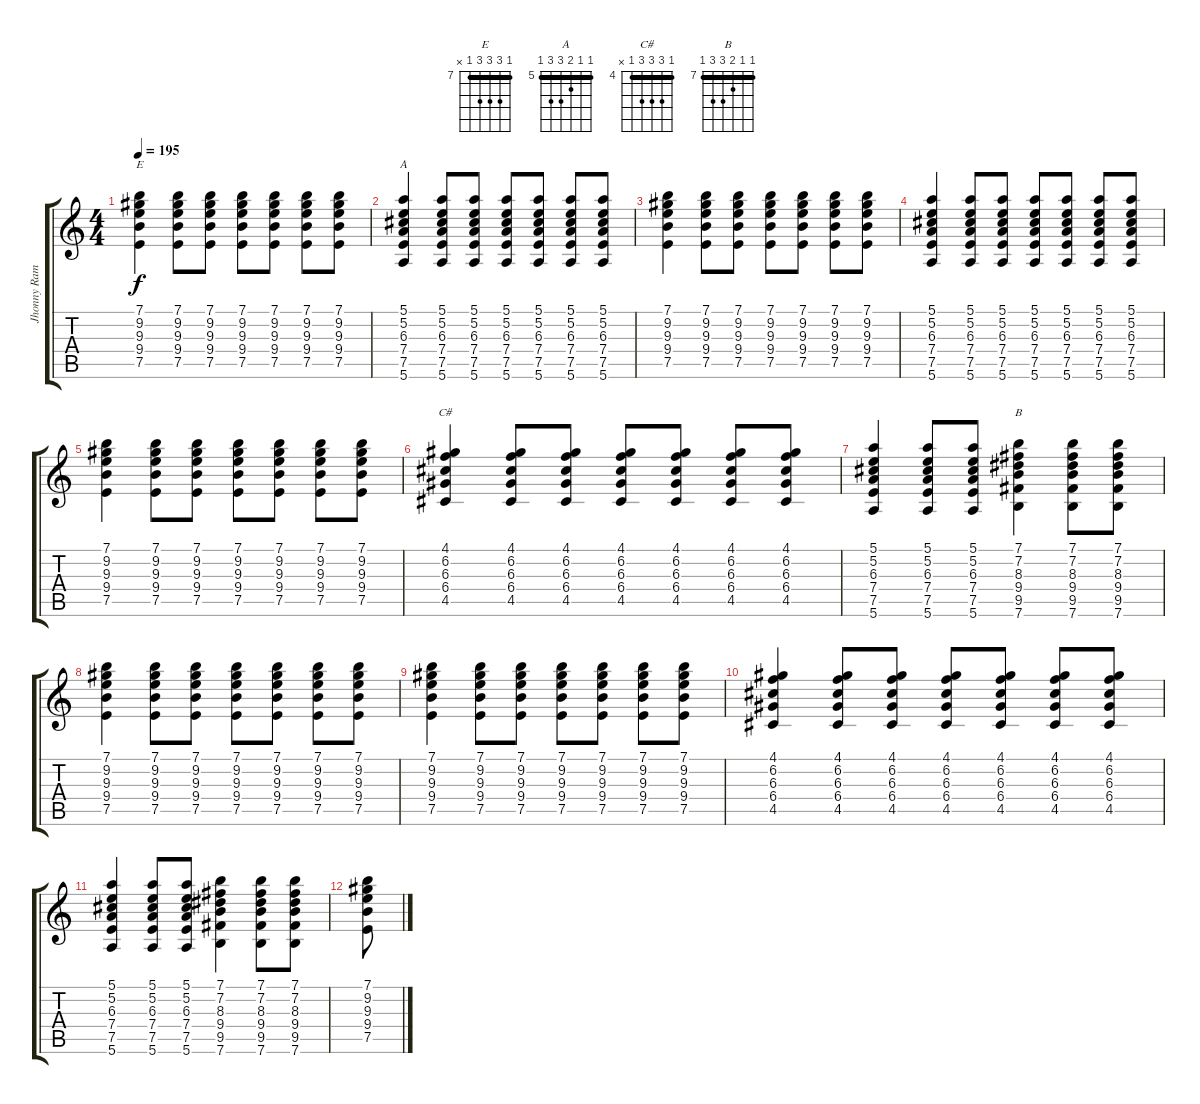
\track ("Jhonny Ramone" "Jhonny Ram") {instrument distortionguitar}
\staff {score tabs}
\tuning (E4 B3 G3 D3 A2 E2) {hide}
\chord ("E" 7 9 9 9 7 x) {firstfret 7 barre 7}
\chord ("A" 5 5 6 7 7 5) {firstfret 5 barre 5}
\chord ("C#" 4 6 6 6 4 x) {firstfret 4 barre 4}
\chord ("B" 7 7 8 9 9 7) {firstfret 7 barre 7}
\ts (4 4)
\tempo 195
\clef g2
\ks c
(7.1 9.2 9.3 9.4 7.5).4{ch "E" dy f} (7.1 9.2 9.3 9.4 7.5).8 (7.1 9.2 9.3 9.4 7.5).8 (7.1 9.2 9.3 9.4 7.5).8 (7.1 9.2 9.3 9.4 7.5).8 (7.1 9.2 9.3 9.4 7.5).8 (7.1 9.2 9.3 9.4 7.5).8 |
(5.1 5.2 6.3 7.4 7.5 5.6).4{ch "A"} (5.1 5.2 6.3 7.4 7.5 5.6).8 (5.1 5.2 6.3 7.4 7.5 5.6).8 (5.1 5.2 6.3 7.4 7.5 5.6).8 (5.1 5.2 6.3 7.4 7.5 5.6).8 (5.1 5.2 6.3 7.4 7.5 5.6).8 (5.1 5.2 6.3 7.4 7.5 5.6).8 |
(7.1 9.2 9.3 9.4 7.5).4 (7.1 9.2 9.3 9.4 7.5).8 (7.1 9.2 9.3 9.4 7.5).8 (7.1 9.2 9.3 9.4 7.5).8 (7.1 9.2 9.3 9.4 7.5).8 (7.1 9.2 9.3 9.4 7.5).8 (7.1 9.2 9.3 9.4 7.5).8 |
(5.1 5.2 6.3 7.4 7.5 5.6).4 (5.1 5.2 6.3 7.4 7.5 5.6).8 (5.1 5.2 6.3 7.4 7.5 5.6).8 (5.1 5.2 6.3 7.4 7.5 5.6).8 (5.1 5.2 6.3 7.4 7.5 5.6).8 (5.1 5.2 6.3 7.4 7.5 5.6).8 (5.1 5.2 6.3 7.4 7.5 5.6).8 |
(7.1 9.2 9.3 9.4 7.5).4 (7.1 9.2 9.3 9.4 7.5).8 (7.1 9.2 9.3 9.4 7.5).8 (7.1 9.2 9.3 9.4 7.5).8 (7.1 9.2 9.3 9.4 7.5).8 (7.1 9.2 9.3 9.4 7.5).8 (7.1 9.2 9.3 9.4 7.5).8 |
(4.1 6.2 6.3 6.4 4.5).4{ch "C#"} (4.1 6.2 6.3 6.4 4.5).8 (4.1 6.2 6.3 6.4 4.5).8 (4.1 6.2 6.3 6.4 4.5).8 (4.1 6.2 6.3 6.4 4.5).8 (4.1 6.2 6.3 6.4 4.5).8 (4.1 6.2 6.3 6.4 4.5).8 |
(5.1 5.2 6.3 7.4 7.5 5.6).4 (5.1 5.2 6.3 7.4 7.5 5.6).8 (5.1 5.2 6.3 7.4 7.5 5.6).8 (7.1 7.2 8.3 9.4 9.5 7.6).4{ch "B"} (7.1 7.2 8.3 9.4 9.5 7.6).8 (7.1 7.2 8.3 9.4 9.5 7.6).8 |
(7.1 9.2 9.3 9.4 7.5).4 (7.1 9.2 9.3 9.4 7.5).8 (7.1 9.2 9.3 9.4 7.5).8 (7.1 9.2 9.3 9.4 7.5).8 (7.1 9.2 9.3 9.4 7.5).8 (7.1 9.2 9.3 9.4 7.5).8 (7.1 9.2 9.3 9.4 7.5).8 |
(7.1 9.2 9.3 9.4 7.5).4 (7.1 9.2 9.3 9.4 7.5).8 (7.1 9.2 9.3 9.4 7.5).8 (7.1 9.2 9.3 9.4 7.5).8 (7.1 9.2 9.3 9.4 7.5).8 (7.1 9.2 9.3 9.4 7.5).8 (7.1 9.2 9.3 9.4 7.5).8 |
(4.1 6.2 6.3 6.4 4.5).4 (4.1 6.2 6.3 6.4 4.5).8 (4.1 6.2 6.3 6.4 4.5).8 (4.1 6.2 6.3 6.4 4.5).8 (4.1 6.2 6.3 6.4 4.5).8 (4.1 6.2 6.3 6.4 4.5).8 (4.1 6.2 6.3 6.4 4.5).8 |
(5.1 5.2 6.3 7.4 7.5 5.6).4 (5.1 5.2 6.3 7.4 7.5 5.6).8 (5.1 5.2 6.3 7.4 7.5 5.6).8 (7.1 7.2 8.3 9.4 9.5 7.6).4 (7.1 7.2 8.3 9.4 9.5 7.6).8 (7.1 7.2 8.3 9.4 9.5 7.6).8 |
(7.1 9.2 9.3 9.4 7.5).8
